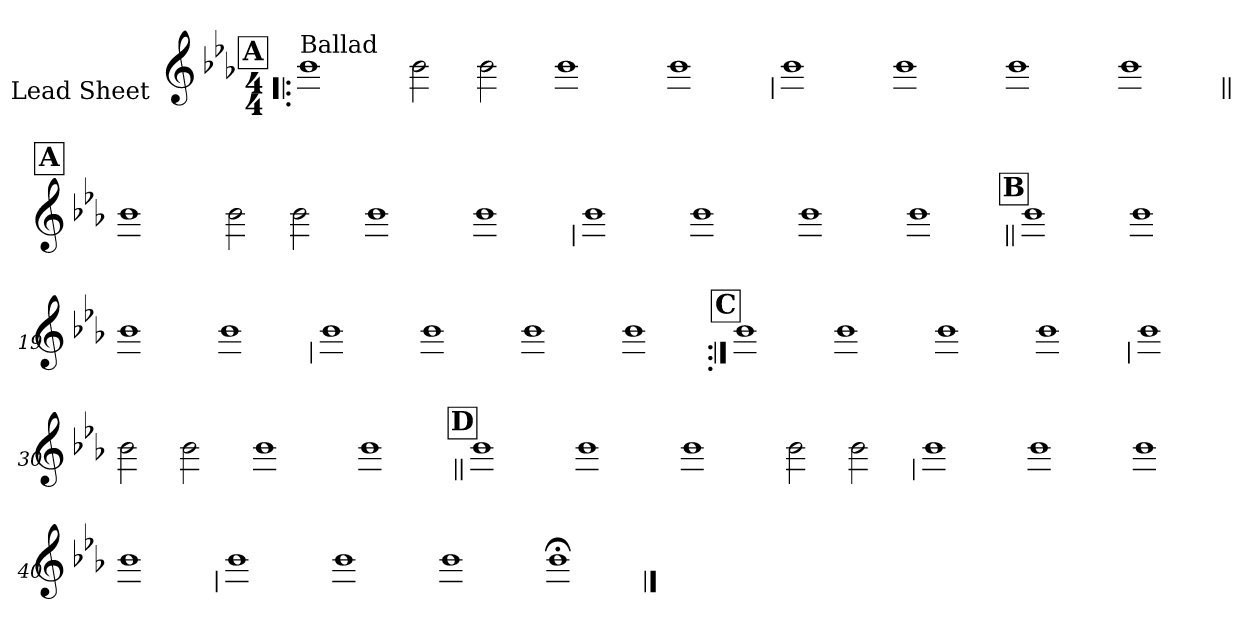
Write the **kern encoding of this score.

**kern
*part1
*staff1
*I"Lead Sheet
*stria0
*clefG2
*k[b-e-a-]
*c:
*M4/4
!!LO:REH:place=s1:a:t=A
=1!|:
!LO:TX:a:t=Ballad
1b-
=2-
2b-
2b-
=3-
1b-
=4-
1b-
!!LO:LB:g=z
=5
1b-
=6-
1b-
=7-
1b-
=8-
1b-
!!LO:LB:g=z
!!LO:REH:place=s1:a:t=A
=9||
1b-
=10-
2b-
2b-
=11-
1b-
=12-
1b-
!!LO:LB:g=z
=13
1b-
=14-
1b-
=15-
1b-
=16-
1b-
!!LO:LB:g=z
!!LO:REH:place=s1:a:t=B
=17||
1b-
=18-
1b-
=19-
1b-
=20-
1b-
!!LO:LB:g=z
=21
1b-
=22-
1b-
=23-
1b-
=24-
1b-
!!LO:LB:g=z
!!LO:REH:place=s1:a:t=C
=25:|!
1b-
=26-
1b-
=27-
1b-
=28-
1b-
!!LO:LB:g=z
=29
1b-
=30-
2b-
2b-
=31-
1b-
=32-
1b-
!!LO:LB:g=z
!!LO:REH:place=s1:a:t=D
=33||
1b-
=34-
1b-
=35-
1b-
=36-
2b-
2b-
!!LO:LB:g=z
=37
1b-
=38-
1b-
=39-
1b-
=40-
1b-
!!LO:LB:g=z
=41
1b-
=42-
1b-
=43-
1b-
=44-
1b-;
==
*-
